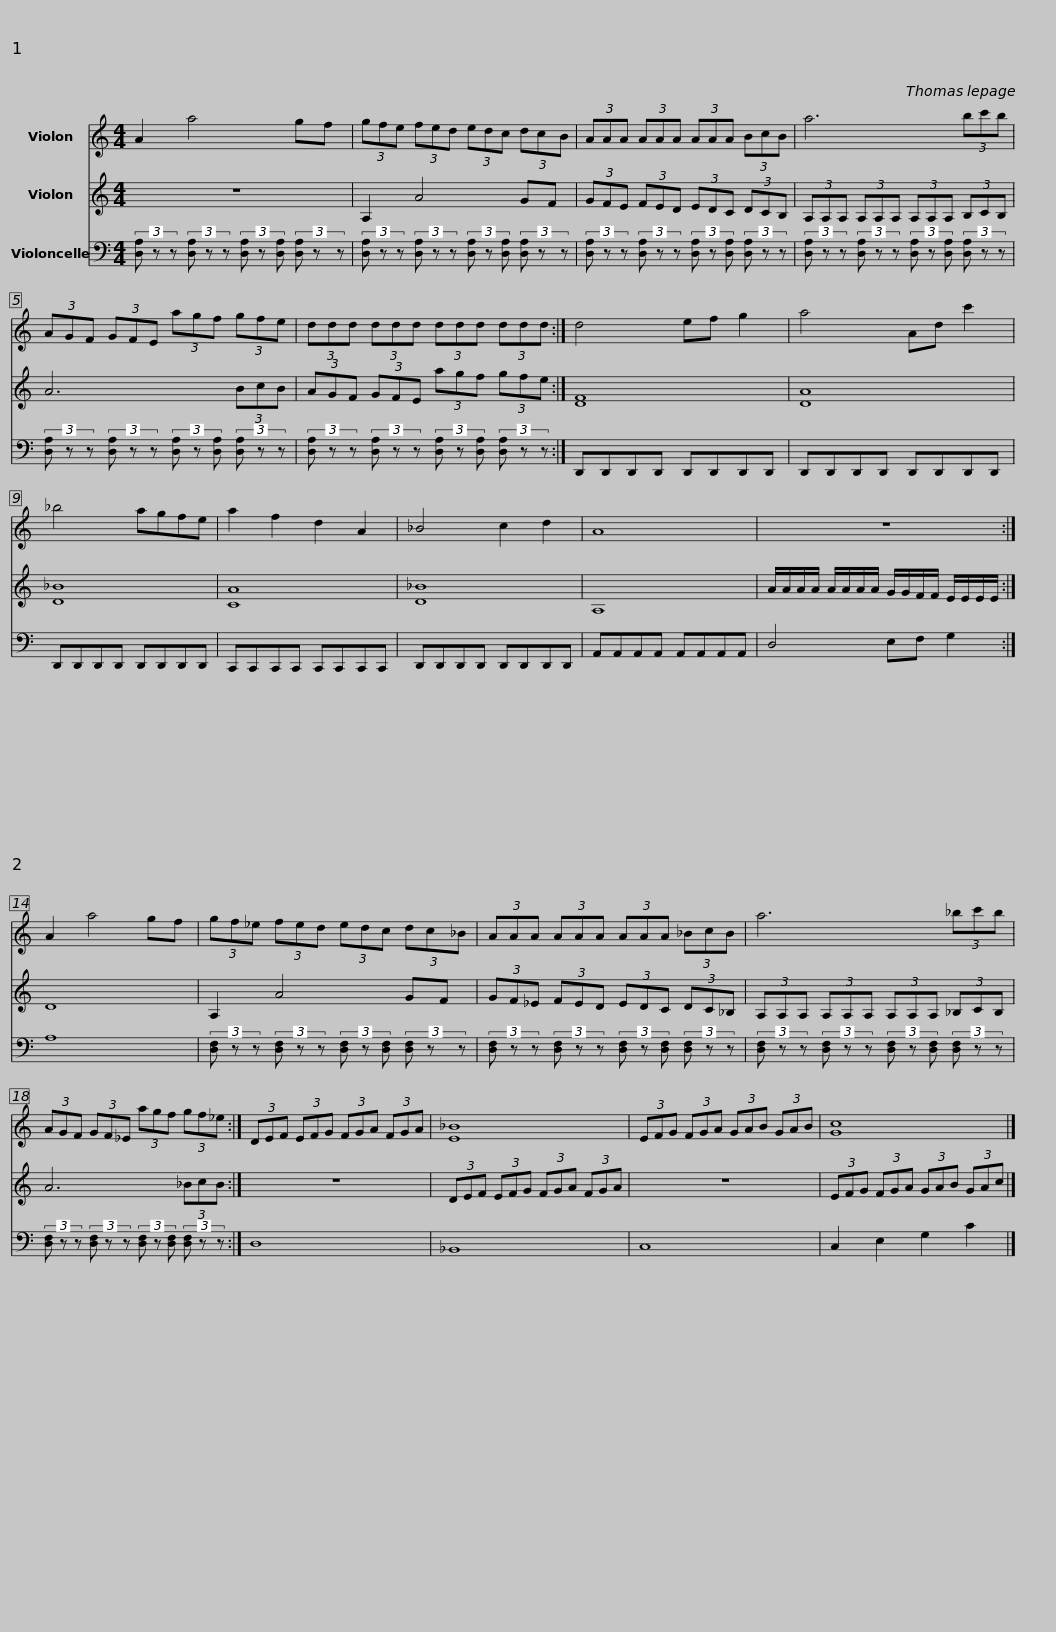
X:1
%%score 1 2 3
L:1/8
M:4/4
I:linebreak $
K:C
V:1 treble
V:2 treble
V:3 bass
V:1
 A2 a4 gf | (3gfe (3fed (3edc (3dcB | (3AAA (3AAA (3AAA (3BcB |$ a6 (3bc'b | (3AGF (3GFE (3agf (3gfe | %5
 (3ddd (3ddd (3ddd (3ddd :|$ d4 ef g2 | a4 Ad c'2 | _b4 agfe | a2 f2 d2 A2 |$ %10
 _B4 c2 d2 | A8 | z8 :| A2 a4 gf |$ (3gf_e (3fed (3edc (3dc_B | %15
 (3AAA (3AAA (3AAA (3_BcB | a6 (3_bc'b |$ (3AGF (3GF_E (3agf (3gf_e :| (3DEF (3EFG (3FGA (3FGA | [E_B]8 |$ %20
 (3EFG (3FGA (3GAB (3GAB | [Gc]8 |] %22
V:2
 z8 | A,2 A4 GF | (3GFE (3FED (3EDC (3DCB, |$ (3A,A,A, (3A,A,A, (3A,A,A, (3B,CB, | A6 (3BcB | %5
 (3AGF (3GFE (3agf (3gfe :|$ [DF]8 | [DA]8 | [D_B]8 | [CA]8 |$ %10
 [D_B]8 | A,8 | A/A/A/A/ A/A/A/A/ G/G/F/F/ E/E/E/E/ :| D8 |$ A,2 A4 GF | %15
 (3GF_E (3FED (3EDC (3DC_B, | (3A,A,A, (3A,A,A, (3A,A,A, (3_B,CB, |$ A6 (3_BcB :| z8 | (3DEF (3EFG (3FGA (3FGA |$ %20
 z8 | (3EFG (3FGA (3GAB (3GAc |] %22
V:3
 (3[D,A,] z z (3[D,A,] z z (3[D,A,] z [D,A,] (3[D,A,] z z | (3[D,A,] z z (3[D,A,] z z (3[D,A,] z [D,A,] (3[D,A,] z z | (3[D,A,] z z (3[D,A,] z z (3[D,A,] z [D,A,] (3[D,A,] z z |$ (3[D,A,] z z (3[D,A,] z z (3[D,A,] z [D,A,] (3[D,A,] z z | (3[D,A,] z z (3[D,A,] z z (3[D,A,] z [D,A,] (3[D,A,] z z | %5
 (3[D,A,] z z (3[D,A,] z z (3[D,A,] z [D,A,] (3[D,A,] z z :|$ D,,D,,D,,D,, D,,D,,D,,D,, | D,,D,,D,,D,, D,,D,,D,,D,, | D,,D,,D,,D,, D,,D,,D,,D,, | C,,C,,C,,C,, C,,C,,C,,C,, |$ %10
 D,,D,,D,,D,, D,,D,,D,,D,, | A,,A,,A,,A,, A,,A,,A,,A,, | D,4 E,F, G,2 :| A,8 |$ (3[D,F,] z z (3[D,F,] z z (3[D,F,] z [D,F,] (3[D,F,] z z | %15
 (3[D,F,] z z (3[D,F,] z z (3[D,F,] z [D,F,] (3[D,F,] z z | (3[D,F,] z z (3[D,F,] z z (3[D,F,] z [D,F,] (3[D,F,] z z |$ (3[D,F,] z z (3[D,F,] z z (3[D,F,] z [D,F,] (3[D,F,] z z :| D,8 | _B,,8 |$ %20
 C,8 | C,2 E,2 G,2 C2 |] %22
